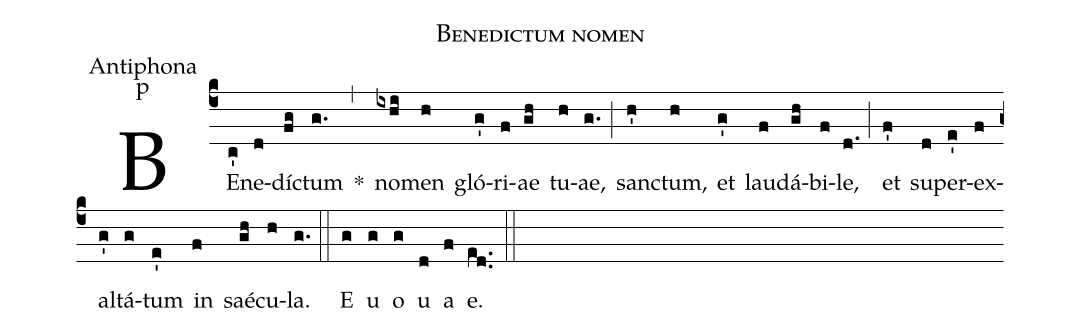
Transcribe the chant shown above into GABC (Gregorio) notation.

name:Benedictum nomen;
office-part:Antiphona;
mode:p;
%%
(c4) BE(c')ne(d)dí(fg)ctum(g.) *(,) no(ixhi)men(h) gló(g')ri(f)ae(gh) tu(h)ae,(g.) (;) san(h')ctum,(h) et(g') lau(f)dá(gh)bi(f)le,(d.) (;) et(f') su(d)per(e')ex(f)al(g')tá(g)tum(e') in(f) saé(gh)cu(h)la.(g.) (::) <eu>E(g) u(g) o(g) u(d) a(f) e.</eu>(ed..) (::)
